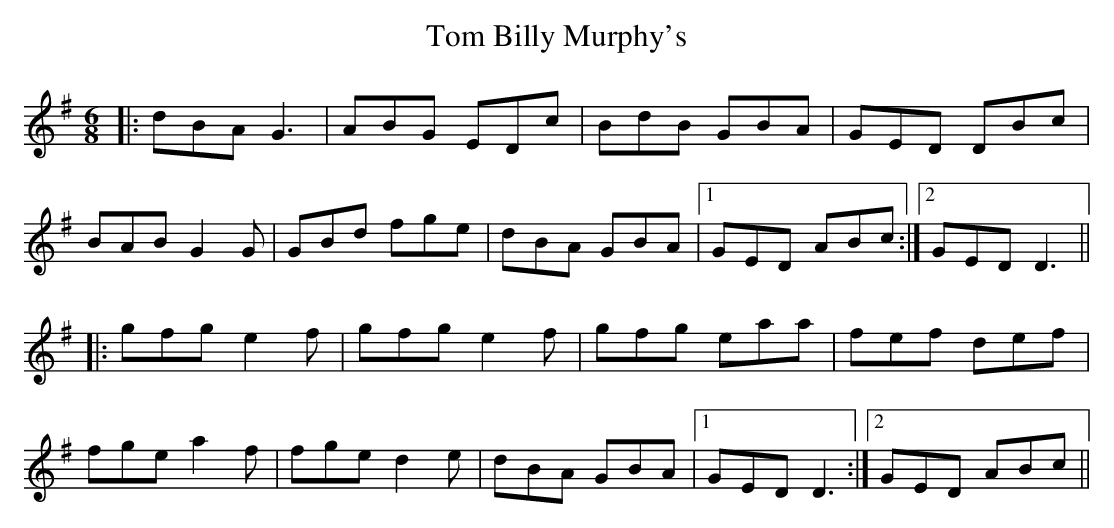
X:1
T: Tom Billy Murphy's
M: 6/8
L: 1/8
K: Emin
|:dBA G3|ABG EDc|BdB GBA|GED DBc|
BAB G2G|GBd fge|dBA GBA|1 GED ABc:|2 GED D3||
|:gfg e2f|gfg e2f|gfg eaa|fef def|
fge a2f|fge d2e|dBA GBA|1 GED D3:|2 GED ABc||
